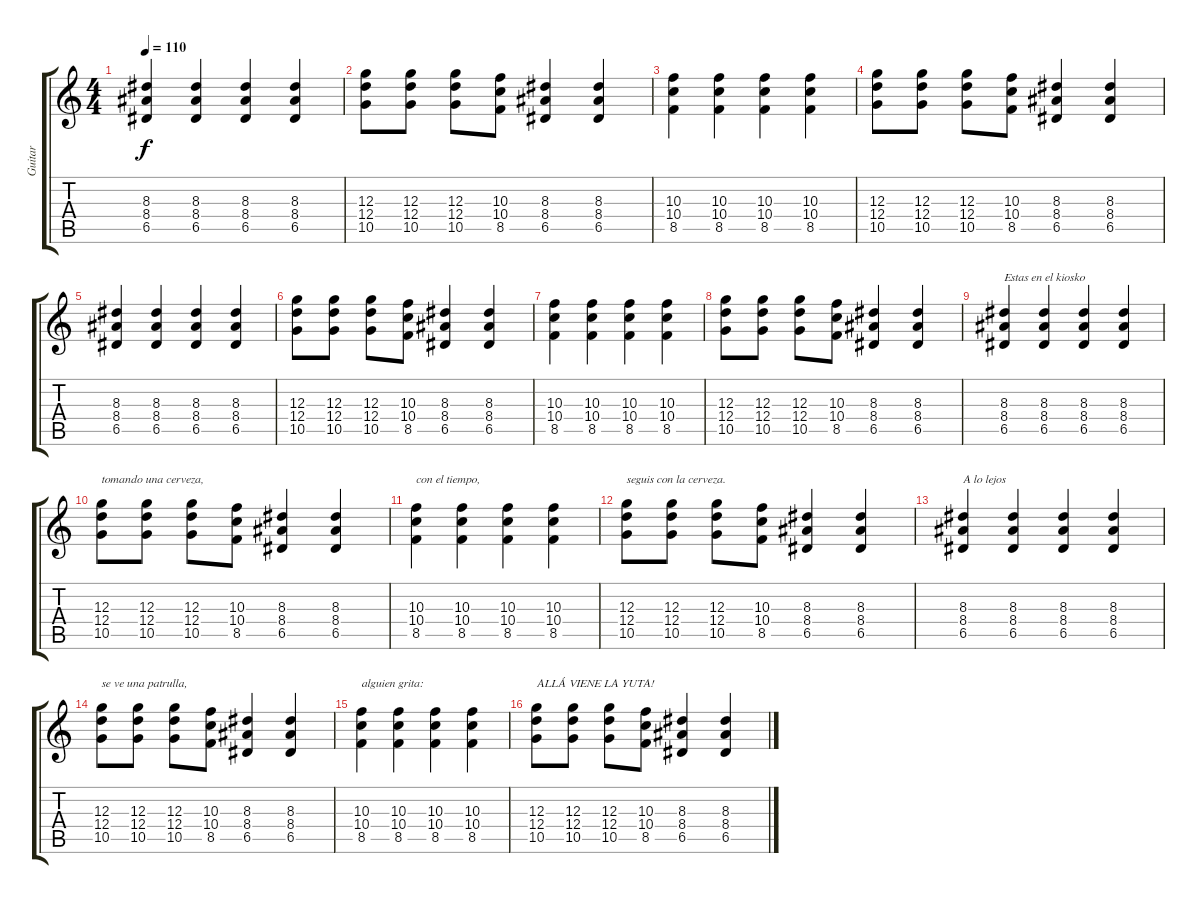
\track ("Guitar" "Guitar") {instrument overdrivenguitar}
\staff {score tabs}
\tuning (E4 B3 G3 D3 A2 E2) {hide}
\ts (4 4)
\tempo 110
\clef g2
\ks c
(8.3 8.4 6.5).4{dy f instrument overdrivenguitar} (8.3 8.4 6.5).4 (8.3 8.4 6.5).4 (8.3 8.4 6.5).4 |
(12.3 12.4 10.5).8 (12.3 12.4 10.5).8 (12.3 12.4 10.5).8 (10.3 10.4 8.5).8 (8.3 8.4 6.5).4 (8.3 8.4 6.5).4 |
(10.3 10.4 8.5).4 (10.3 10.4 8.5).4 (10.3 10.4 8.5).4 (10.3 10.4 8.5).4 |
(12.3 12.4 10.5).8 (12.3 12.4 10.5).8 (12.3 12.4 10.5).8 (10.3 10.4 8.5).8 (8.3 8.4 6.5).4 (8.3 8.4 6.5).4 |
(8.3 8.4 6.5).4 (8.3 8.4 6.5).4 (8.3 8.4 6.5).4 (8.3 8.4 6.5).4 |
(12.3 12.4 10.5).8 (12.3 12.4 10.5).8 (12.3 12.4 10.5).8 (10.3 10.4 8.5).8 (8.3 8.4 6.5).4 (8.3 8.4 6.5).4 |
(10.3 10.4 8.5).4 (10.3 10.4 8.5).4 (10.3 10.4 8.5).4 (10.3 10.4 8.5).4 |
(12.3 12.4 10.5).8 (12.3 12.4 10.5).8 (12.3 12.4 10.5).8 (10.3 10.4 8.5).8 (8.3 8.4 6.5).4 (8.3 8.4 6.5).4 |
(8.3 8.4 6.5).4{txt "Estas en el kiosko"} (8.3 8.4 6.5).4 (8.3 8.4 6.5).4 (8.3 8.4 6.5).4 |
(12.3 12.4 10.5).8{txt "tomando una cerveza,"} (12.3 12.4 10.5).8 (12.3 12.4 10.5).8 (10.3 10.4 8.5).8 (8.3 8.4 6.5).4 (8.3 8.4 6.5).4 |
(10.3 10.4 8.5).4{txt "con el tiempo,"} (10.3 10.4 8.5).4 (10.3 10.4 8.5).4 (10.3 10.4 8.5).4 |
(12.3 12.4 10.5).8{txt "seguis con la cerveza."} (12.3 12.4 10.5).8 (12.3 12.4 10.5).8 (10.3 10.4 8.5).8 (8.3 8.4 6.5).4 (8.3 8.4 6.5).4 |
(8.3 8.4 6.5).4{txt "A lo lejos"} (8.3 8.4 6.5).4 (8.3 8.4 6.5).4 (8.3 8.4 6.5).4 |
(12.3 12.4 10.5).8{txt "se ve una patrulla,"} (12.3 12.4 10.5).8 (12.3 12.4 10.5).8 (10.3 10.4 8.5).8 (8.3 8.4 6.5).4 (8.3 8.4 6.5).4 |
(10.3 10.4 8.5).4{txt "alguien grita:"} (10.3 10.4 8.5).4 (10.3 10.4 8.5).4 (10.3 10.4 8.5).4 |
(12.3 12.4 10.5).8{txt "ALLÁ VIENE LA YUTA!"} (12.3 12.4 10.5).8 (12.3 12.4 10.5).8 (10.3 10.4 8.5).8 (8.3 8.4 6.5).4 (8.3 8.4 6.5).4
